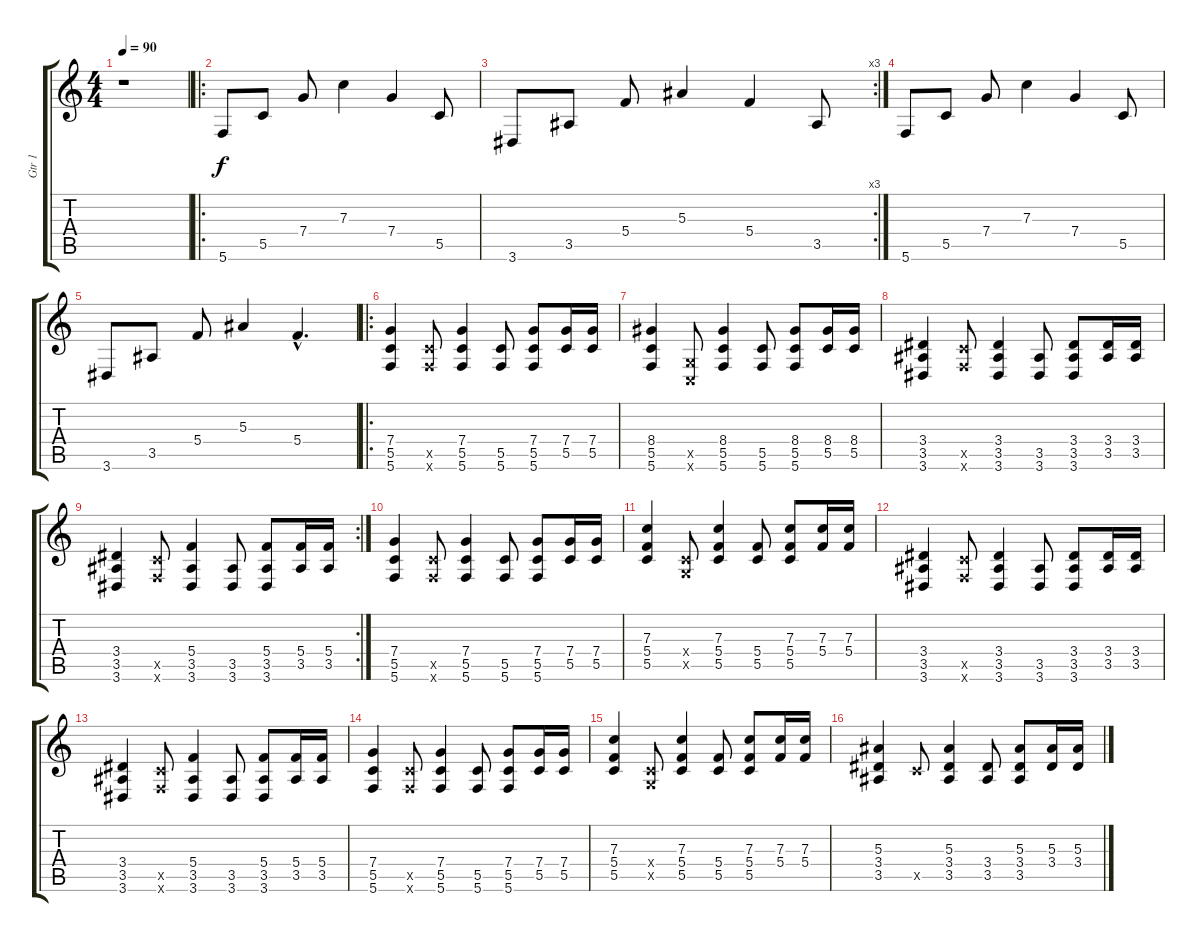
\track ("Gtr 1" "Gtr 1") {instrument acousticguitarsteel}
\staff {score tabs}
\tuning (D4 A3 F3 C3 G2 C2) {hide}
\ts (4 4)
\tempo 90
\clef g2
\ks c
r.1{dy f instrument acousticguitarsteel} |
\ro
5.6.8 5.5.8 7.4.8 7.3.4 7.4.4 5.5.8 |
\rc 3
3.6.8 3.5.8 5.4.8 5.3.4 5.4.4 3.5.8 |
5.6.8 5.5.8 7.4.8 7.3.4 7.4.4 5.5.8 |
3.6.8 3.5.8 5.4.8 5.3.4 5.4{hac}.4{d} |
\ro
(7.4 5.5 5.6).4 (5.5{x} 5.6{x}).8 (7.4 5.5 5.6).4 (5.5 5.6).8 (7.4 5.5 5.6).8 (7.4 5.5).16 (7.4 5.5).16 |
(8.4 5.5 5.6).4 (0.5{x} 0.6{x}).8 (8.4 5.5 5.6).4 (5.5 5.6).8 (8.4 5.5 5.6).8 (8.4 5.5).16 (8.4 5.5).16 |
(3.4 3.5 3.6).4 (5.5{x} 5.6{x}).8 (3.4 3.5 3.6).4 (3.5 3.6).8 (3.4 3.5 3.6).8 (3.4 3.5).16 (3.4 3.5).16 |
\rc 2
(3.4 3.5 3.6).4 (5.5{x} 5.6{x}).8 (5.4 3.5 3.6).4 (3.5 3.6).8 (5.4 3.5 3.6).8 (5.4 3.5).16 (5.4 3.5).16 |
(7.4 5.5 5.6).4 (5.5{x} 5.6{x}).8 (7.4 5.5 5.6).4 (5.5 5.6).8 (7.4 5.5 5.6).8 (7.4 5.5).16 (7.4 5.5).16 |
(7.3 5.4 5.5).4 (0.4{x} 0.5{x}).8 (7.3 5.4 5.5).4 (5.4 5.5).8 (7.3 5.4 5.5).8 (7.3 5.4).16 (7.3 5.4).16 |
(3.4 3.5 3.6).4 (5.5{x} 5.6{x}).8 (3.4 3.5 3.6).4 (3.5 3.6).8 (3.4 3.5 3.6).8 (3.4 3.5).16 (3.4 3.5).16 |
(3.4 3.5 3.6).4 (5.5{x} 5.6{x}).8 (5.4 3.5 3.6).4 (3.5 3.6).8 (5.4 3.5 3.6).8 (5.4 3.5).16 (5.4 3.5).16 |
(7.4 5.5 5.6).4 (5.5{x} 5.6{x}).8 (7.4 5.5 5.6).4 (5.5 5.6).8 (7.4 5.5 5.6).8 (7.4 5.5).16 (7.4 5.5).16 |
(7.3 5.4 5.5).4 (0.4{x} 0.5{x}).8 (7.3 5.4 5.5).4 (5.4 5.5).8 (7.3 5.4 5.5).8 (7.3 5.4).16 (7.3 5.4).16 |
(5.3 3.4 3.5).4 5.5{x}.8 (5.3 3.4 3.5).4 (3.4 3.5).8 (5.3 3.4 3.5).8 (5.3 3.4).16 (5.3 3.4).16
